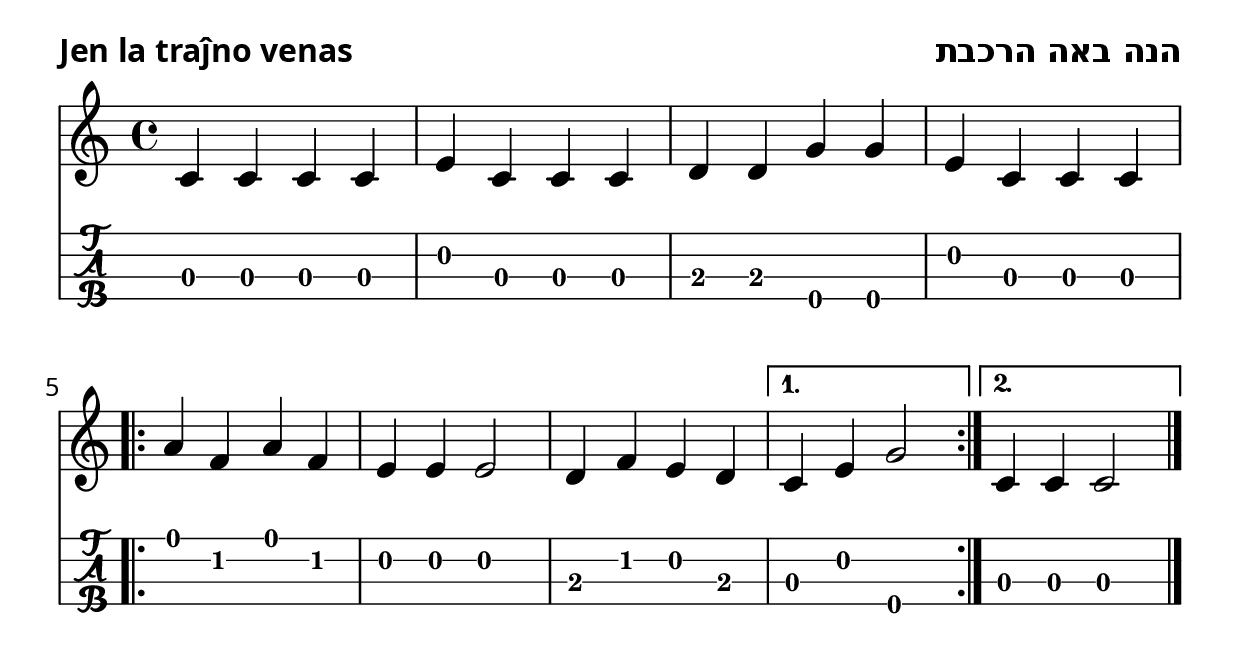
\include "../ĉiea.ly"

\header {
  titolo-xx     = ""
  titolo-he     = "הנה באה הרכבת"
  titolo-eo     = "Jen la traĵno venas"
  komponisto-xx = ""
  komponisto-he = ""
  komponisto-eo = ""
  ikono         = "🚂"
}

\include "../titolo.ly"

melodio = {
  \key c \major
  \time 4/4
  <c\3>4 <c\3>4 <c\3>4 <c\3>4 
  <e\2>4 <c\3>4 <c\3>4 <c\3>4 
  <d\3>4 <d\3>4 <g\4>4 <g\4>4 
  <e\2>4 <c\3>4 <c\3>4 <c\3>4 
  \break
  \repeat volta 2 {
	<a\1>4 <f\2>4 <a\1>4 <f\2>4 
	<e\2>4 <e\2>4 <e\2>2 
	<d\3>4 <f\2>4 <e\2>4 <d\3>4 
  }
  \alternative {
	{ <c\3>4 <e\2>4 <g\4>2 }
	{ <c\3>4 <c\3>4 <c\3>2 }
  }
  \bar "|."
}

\include "../muziko.ly"
